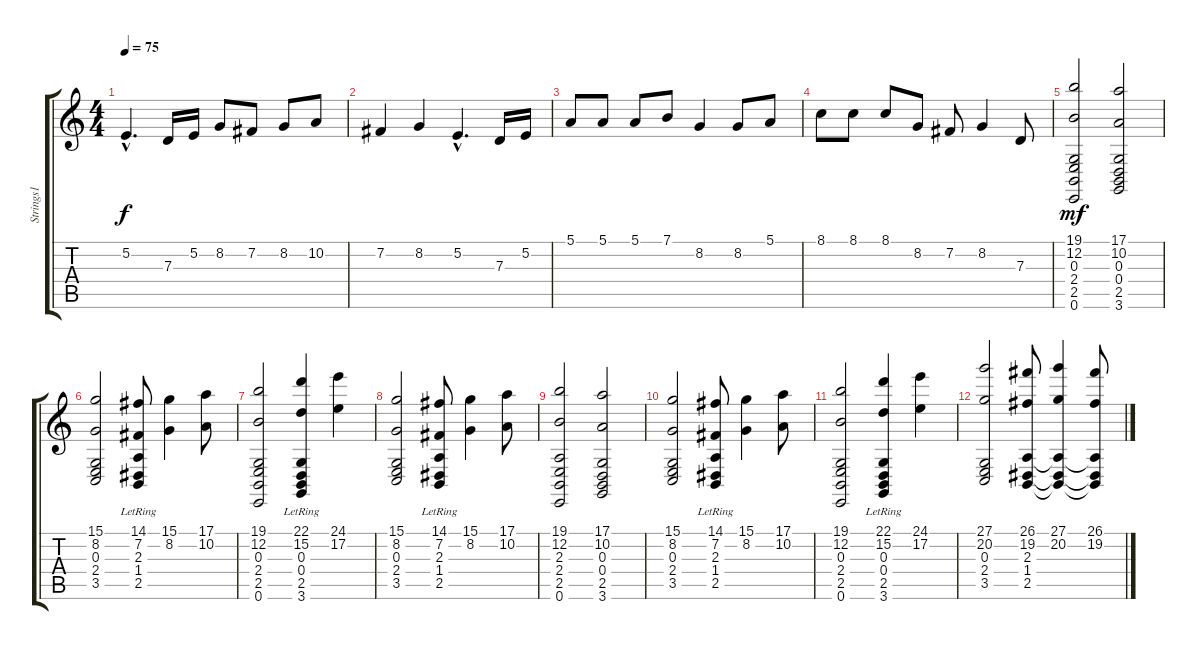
\track ("Strings1" "Strings1") {instrument stringensemble1}
\staff {score tabs}
\tuning (E4 B3 G3 D3 A2 E2) {hide}
\ts (4 4)
\tempo 75
\clef g2
\ks c
5.2{hac}.4{d dy f} 7.3.16 5.2.16 8.2.8 7.2.8 8.2.8 10.2.8 |
7.2.4 8.2.4 5.2{hac}.4{d} 7.3.16 5.2.16 |
5.1.8 5.1.8 5.1.8 7.1.8 8.2.4 8.2.8 5.1.8 |
8.1.8 8.1.8 8.1.8 8.2.8 7.2.8 8.2.4 7.3.8 |
(19.1 12.2 0.3 2.4 2.5 0.6).2{dy mf volume 5} (17.1 10.2 0.3 0.4 2.5 3.6).2 |
(15.1 8.2 0.3 2.4 3.5).2 (14.1 7.2 2.3{lr} 1.4{lr} 2.5{lr}).8 (15.1 8.2).4 (17.1 10.2).8 |
(19.1 12.2 0.3 2.4 2.5 0.6).2 (22.1 15.2 0.3{lr} 0.4{lr} 2.5{lr} 3.6{lr}).4 (24.1 17.2).4 |
(15.1 8.2 0.3 2.4 3.5).2 (14.1 7.2 2.3{lr} 1.4{lr} 2.5{lr}).8 (15.1 8.2).4 (17.1 10.2).8 |
(19.1 12.2 2.3 2.4 2.5 0.6).2 (17.1 10.2 0.3 0.4 2.5 3.6).2 |
(15.1 8.2 0.3 2.4 3.5).2 (14.1 7.2 2.3{lr} 1.4{lr} 2.5{lr}).8 (15.1 8.2).4 (17.1 10.2).8 |
(19.1 12.2 0.3 2.4 2.5 0.6).2 (22.1 15.2 0.3{lr} 0.4{lr} 2.5{lr} 3.6{lr}).4 (24.1 17.2).4 |
(27.1 20.2 0.3 2.4 3.5).2 (26.1 19.2 2.3 1.4 2.5).8 (27.1 20.2 2.3{t} 1.4{t} 2.5{t}).4 (26.1 19.2 2.3{t} 1.4{t} 2.5{t}).8
